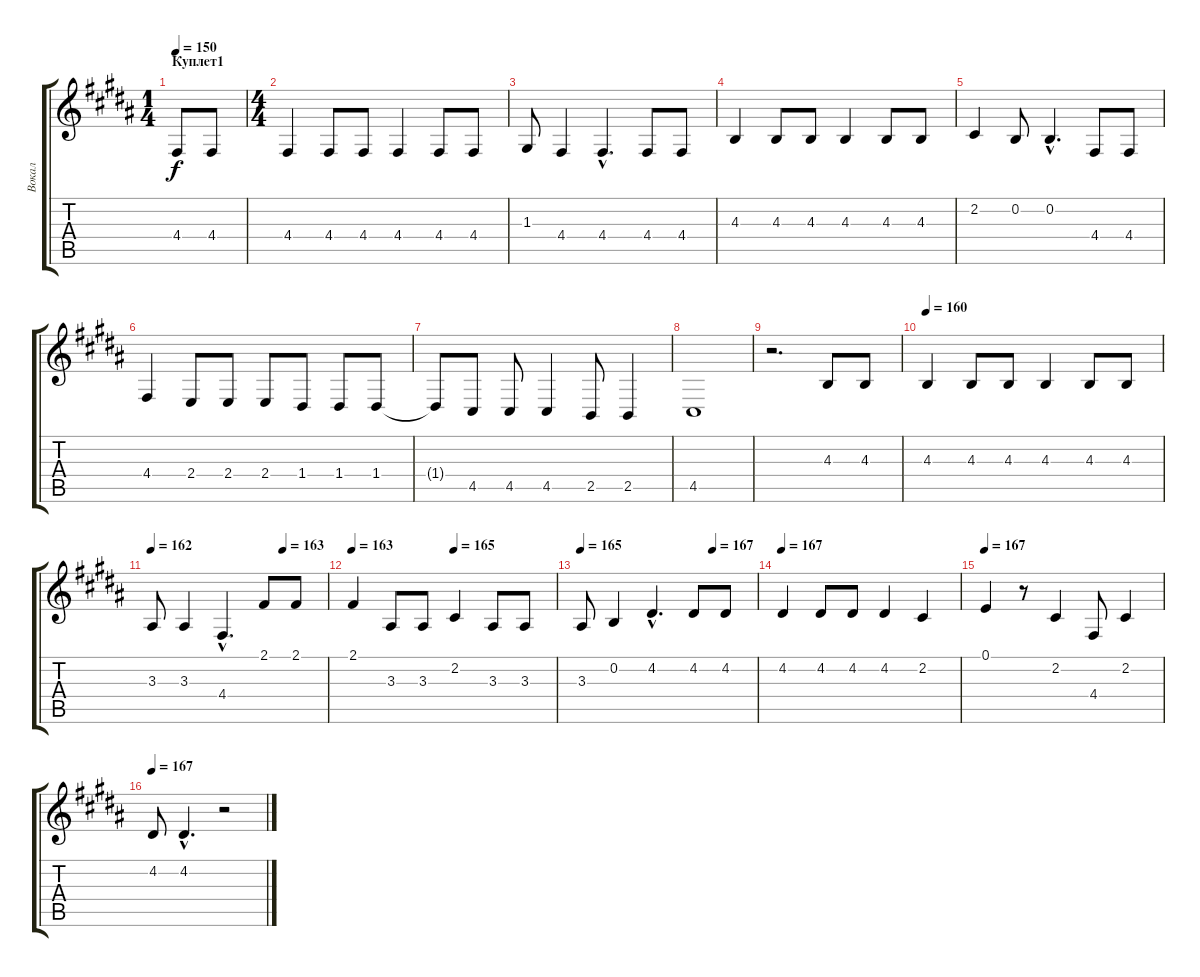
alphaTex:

\track ("Вокал" "Вокал") {instrument clarinet}
\staff {score tabs}
\tuning (E4 B3 G3 D3 A2 E2) {hide}
\ts (1 4)
\section ("" "Куплет1")
\tempo 150
\clef g2
\ks b
4.4.8{dy f instrument clarinet} 4.4.8 |
\ts (4 4)
4.4.4 4.4.8 4.4.8 4.4.4 4.4.8 4.4.8 |
1.3.8 4.4.4 4.4{hac}.4{d} 4.4.8 4.4.8 |
4.3.4 4.3.8 4.3.8 4.3.4 4.3.8 4.3.8 |
2.2.4 0.2.8 0.2{hac}.4{d} 4.4.8 4.4.8 |
4.4.4 2.4.8 2.4.8 2.4.8 1.4.8 1.4.8 1.4.8 |
1.4{t}.8 4.5.8 4.5.8 4.5.4 2.5.8 2.5.4 |
4.5.1 |
r.2{d} 4.3.8 4.3.8 |
\tempo 160
4.3.4 4.3.8 4.3.8 4.3.4 4.3.8 4.3.8 |
\tempo 162
\tempo (163 0.75)
3.3.8 3.3.4 4.4{hac}.4{d} 2.1.8 2.1.8 |
\tempo 163
\tempo (165 0.5)
2.1.4 3.3.8 3.3.8 2.2.4 3.3.8 3.3.8 |
\tempo 165
\tempo (167 0.75)
3.3.8 0.2.4 4.2{hac}.4{d} 4.2.8 4.2.8 |
\tempo 167
4.2.4 4.2.8 4.2.8 4.2.4 2.2.4 |
\tempo 167
0.1.4 r.8 2.2.4 4.4.8 2.2.4 |
\tempo 167
4.2.8 4.2{hac}.4{d} r.2
